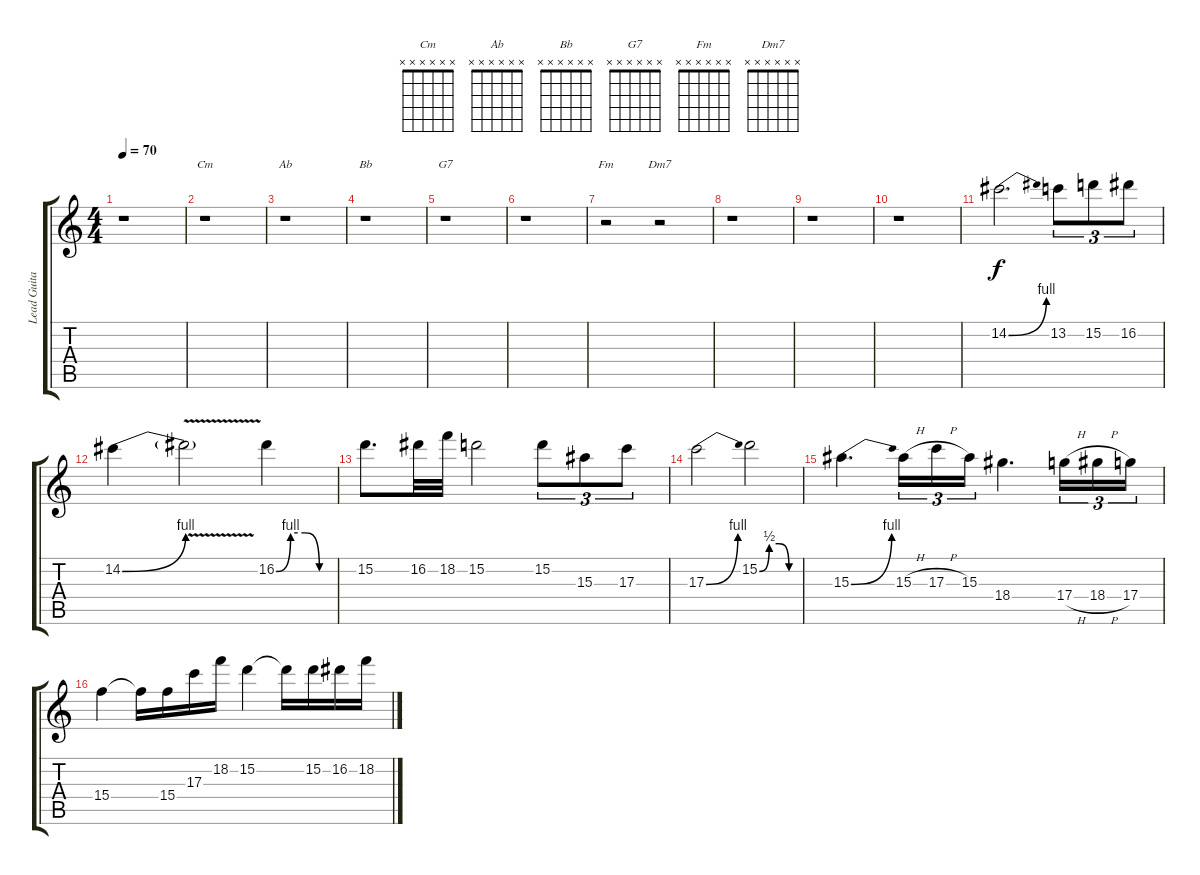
\track ("Lead Guitar" "Lead Guita") {instrument distortionguitar}
\staff {score tabs}
\tuning (E4 B3 G3 D3 A2 E2) {hide}
\chord ("Cm" x x x x x x)
\chord ("Ab" x x x x x x)
\chord ("Bb" x x x x x x)
\chord ("G7" x x x x x x)
\chord ("Fm" x x x x x x)
\chord ("Dm7" x x x x x x)
\ts (4 4)
\tempo 70
\clef g2
\ks c
r.1{dy f instrument distortionguitar} |
r.1{ch "Cm"} |
r.1{ch "Ab"} |
r.1{ch "Bb"} |
r.1{ch "G7"} |
r.1 |
r.2{ch "Fm"} r.2{ch "Dm7"} |
r.1 |
r.1{txt ""} |
r.1 |
14.2{be (bend 0 0 60 4)}.2{d} 13.2.8{tu (3 2)} 15.2.8{tu (3 2)} 16.2.8{tu (3 2)} |
14.2{be (bend 0 0 60 4)}.4 14.2{v t}.2 16.2{be (custom 0 0 15 4 30 4 45 0 60 0)}.4 |
15.2.8{d} 16.2.32 18.2.32 15.2.2 15.2.8{tu (3 2)} 15.3.8{tu (3 2)} 17.3.8{tu (3 2)} |
17.3{be (bend 0 0 60 4)}.2 15.2{be (custom 0 0 15 2 30 2 45 0 60 0)}.2 |
15.3{be (bend 0 0 60 4)}.4{d} 15.3{h}.16{tu (3 2)} 17.3{h}.16{tu (3 2)} 15.3.16{tu (3 2)} 18.4.4{d} 17.4{h}.16{tu (3 2)} 18.4{h}.16{tu (3 2)} 17.4.16{tu (3 2)} |
15.4.4 15.4{t}.16 15.4.16 17.3.16 18.2.16 15.2.4 15.2{t}.16 15.2.16 16.2.16 18.2.16
